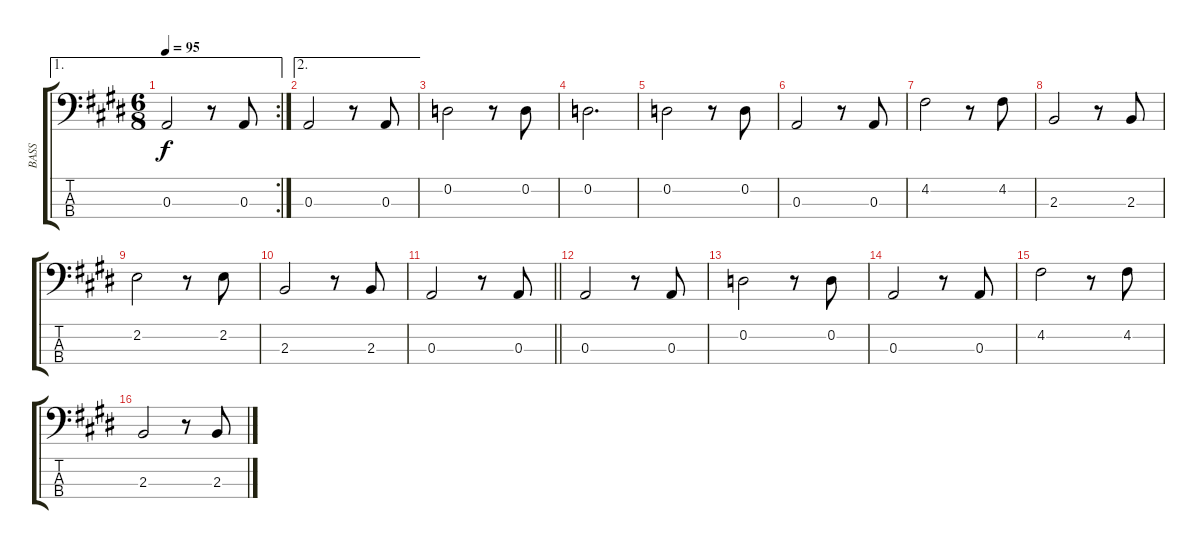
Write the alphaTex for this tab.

\track ("BASS" "BASS") {instrument electricbassfinger}
\staff {score tabs}
\tuning (G2 D2 A1 E1) {hide}
\ae 1
\rc 2
\ts (6 8)
\tempo 95
\clef f4
\ks e
0.3.2{dy f} r.8 0.3.8 |
\ae 2
0.3.2 r.8 0.3.8 |
0.2.2 r.8 0.2.8 |
0.2.2{d} |
0.2.2 r.8 0.2.8 |
0.3.2 r.8 0.3.8 |
4.2.2 r.8 4.2.8 |
2.3.2 r.8 2.3.8 |
2.2.2 r.8 2.2.8 |
2.3.2 r.8 2.3.8 |
\barLineRight lightlight
0.3.2 r.8 0.3.8 |
\section ("" "")
0.3.2 r.8 0.3.8 |
0.2.2 r.8 0.2.8 |
0.3.2 r.8 0.3.8 |
4.2.2 r.8 4.2.8 |
2.3.2 r.8 2.3.8
